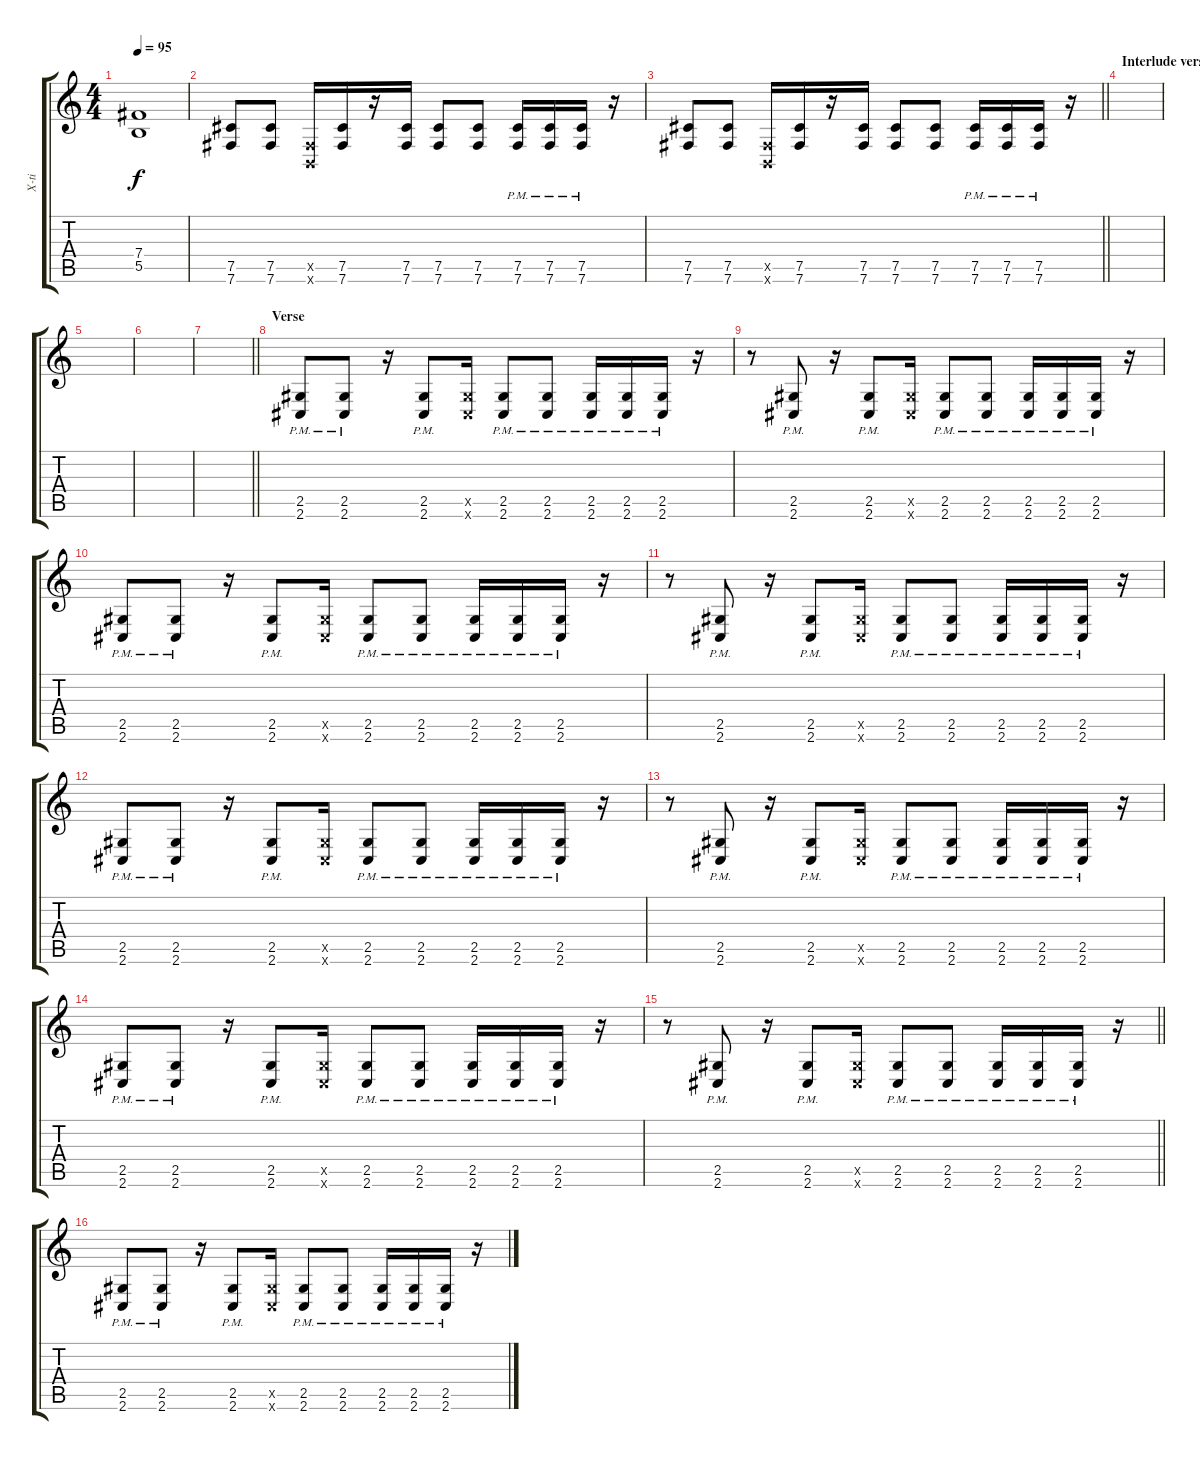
\track ("X-ti" "X-ti") {instrument distortionguitar}
\staff {score tabs}
\tuning (Db4 Ab3 E3 B2 Gb2 B1) {hide}
\ts (4 4)
\tempo 95
\clef g2
\ks c
(7.4 5.5).1{dy f} |
(7.5 7.6).8 (7.5 7.6).8 (0.5{x} 0.6{x}).16 (7.5 7.6).16 r.16 (7.5 7.6).16 (7.5 7.6).8 (7.5 7.6).8 (7.5{pm} 7.6{pm}).16 (7.5{pm} 7.6{pm}).16 (7.5{pm} 7.6{pm}).16 r.16 |
\barLineRight lightlight
(7.5 7.6).8 (7.5 7.6).8 (0.5{x} 0.6{x}).16 (7.5 7.6).16 r.16 (7.5 7.6).16 (7.5 7.6).8 (7.5 7.6).8 (7.5{pm} 7.6{pm}).16 (7.5{pm} 7.6{pm}).16 (7.5{pm} 7.6{pm}).16 r.16 |
\section ("" "Interlude verse")
|
|
|
\barLineRight lightlight
|
\section ("" "Verse")
(2.5{pm} 2.6{pm}).8 (2.5{pm} 2.6{pm}).8 r.16 (2.5{pm} 2.6{pm}).8 (2.5{x} 2.6{x}).16 (2.5{pm} 2.6{pm}).8 (2.5{pm} 2.6{pm}).8 (2.5{pm} 2.6{pm}).16 (2.5{pm} 2.6{pm}).16 (2.5{pm} 2.6{pm}).16 r.16 |
r.8 (2.5{pm} 2.6{pm}).8 r.16 (2.5{pm} 2.6{pm}).8 (2.5{x} 2.6{x}).16 (2.5{pm} 2.6{pm}).8 (2.5{pm} 2.6{pm}).8 (2.5{pm} 2.6{pm}).16 (2.5{pm} 2.6{pm}).16 (2.5{pm} 2.6{pm}).16 r.16 |
(2.5{pm} 2.6{pm}).8 (2.5{pm} 2.6{pm}).8 r.16 (2.5{pm} 2.6{pm}).8 (2.5{x} 2.6{x}).16 (2.5{pm} 2.6{pm}).8 (2.5{pm} 2.6{pm}).8 (2.5{pm} 2.6{pm}).16 (2.5{pm} 2.6{pm}).16 (2.5{pm} 2.6{pm}).16 r.16 |
r.8 (2.5{pm} 2.6{pm}).8 r.16 (2.5{pm} 2.6{pm}).8 (2.5{x} 2.6{x}).16 (2.5{pm} 2.6{pm}).8 (2.5{pm} 2.6{pm}).8 (2.5{pm} 2.6{pm}).16 (2.5{pm} 2.6{pm}).16 (2.5{pm} 2.6{pm}).16 r.16 |
(2.5{pm} 2.6{pm}).8 (2.5{pm} 2.6{pm}).8 r.16 (2.5{pm} 2.6{pm}).8 (2.5{x} 2.6{x}).16 (2.5{pm} 2.6{pm}).8 (2.5{pm} 2.6{pm}).8 (2.5{pm} 2.6{pm}).16 (2.5{pm} 2.6{pm}).16 (2.5{pm} 2.6{pm}).16 r.16 |
r.8 (2.5{pm} 2.6{pm}).8 r.16 (2.5{pm} 2.6{pm}).8 (2.5{x} 2.6{x}).16 (2.5{pm} 2.6{pm}).8 (2.5{pm} 2.6{pm}).8 (2.5{pm} 2.6{pm}).16 (2.5{pm} 2.6{pm}).16 (2.5{pm} 2.6{pm}).16 r.16 |
(2.5{pm} 2.6{pm}).8 (2.5{pm} 2.6{pm}).8 r.16 (2.5{pm} 2.6{pm}).8 (2.5{x} 2.6{x}).16 (2.5{pm} 2.6{pm}).8 (2.5{pm} 2.6{pm}).8 (2.5{pm} 2.6{pm}).16 (2.5{pm} 2.6{pm}).16 (2.5{pm} 2.6{pm}).16 r.16 |
\barLineRight lightlight
r.8 (2.5{pm} 2.6{pm}).8 r.16 (2.5{pm} 2.6{pm}).8 (2.5{x} 2.6{x}).16 (2.5{pm} 2.6{pm}).8 (2.5{pm} 2.6{pm}).8 (2.5{pm} 2.6{pm}).16 (2.5{pm} 2.6{pm}).16 (2.5{pm} 2.6{pm}).16 r.16 |
(2.5{pm} 2.6{pm}).8 (2.5{pm} 2.6{pm}).8 r.16 (2.5{pm} 2.6{pm}).8 (2.5{x} 2.6{x}).16 (2.5{pm} 2.6{pm}).8 (2.5{pm} 2.6{pm}).8 (2.5{pm} 2.6{pm}).16 (2.5{pm} 2.6{pm}).16 (2.5{pm} 2.6{pm}).16 r.16
